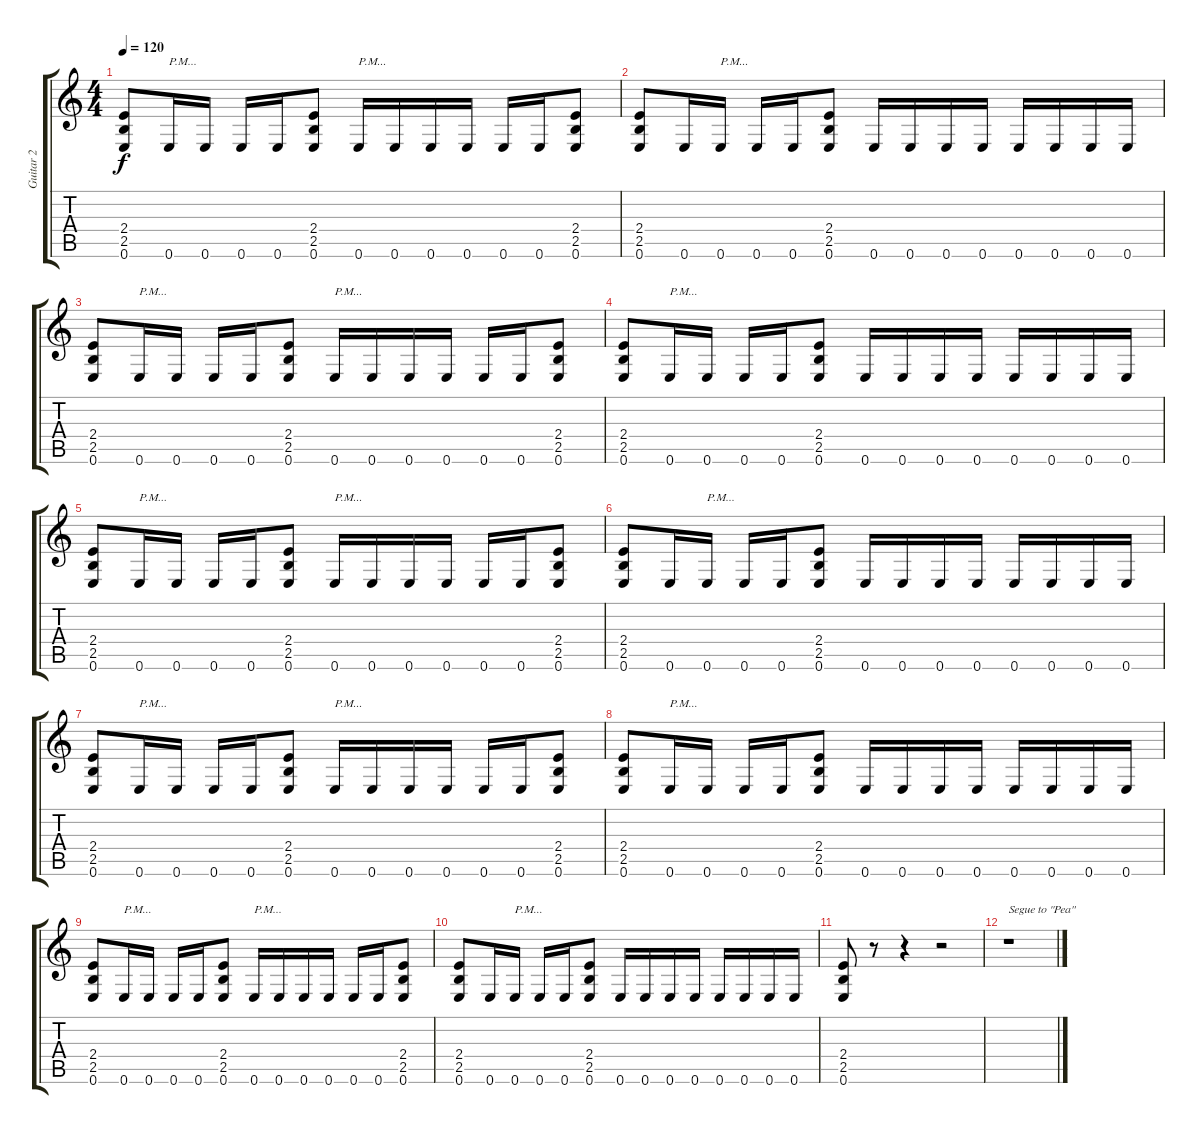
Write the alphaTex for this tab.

\track ("Guitar 2" "Guitar 2") {instrument distortionguitar}
\staff {score tabs}
\tuning (E4 B3 G3 D3 A2 E2) {hide}
\ts (4 4)
\tempo 120
\clef g2
\ks c
(2.4 2.5 0.6).8{dy f} 0.6.16{txt "P.M..."} 0.6.16 0.6.16 0.6.16 (2.4 2.5 0.6).8 0.6.16{txt "P.M..."} 0.6.16 0.6.16 0.6.16 0.6.16 0.6.16 (2.4 2.5 0.6).8 |
(2.4 2.5 0.6).8 0.6.16 0.6.16{txt "P.M..."} 0.6.16 0.6.16 (2.4 2.5 0.6).8 0.6.16 0.6.16 0.6.16 0.6.16 0.6.16 0.6.16 0.6.16 0.6.16 |
(2.4 2.5 0.6).8 0.6.16{txt "P.M..."} 0.6.16 0.6.16 0.6.16 (2.4 2.5 0.6).8 0.6.16{txt "P.M..."} 0.6.16 0.6.16 0.6.16 0.6.16 0.6.16 (2.4 2.5 0.6).8 |
(2.4 2.5 0.6).8 0.6.16{txt "P.M..."} 0.6.16 0.6.16 0.6.16 (2.4 2.5 0.6).8 0.6.16 0.6.16 0.6.16 0.6.16 0.6.16 0.6.16 0.6.16 0.6.16 |
(2.4 2.5 0.6).8 0.6.16{txt "P.M..."} 0.6.16 0.6.16 0.6.16 (2.4 2.5 0.6).8 0.6.16{txt "P.M..."} 0.6.16 0.6.16 0.6.16 0.6.16 0.6.16 (2.4 2.5 0.6).8 |
(2.4 2.5 0.6).8 0.6.16 0.6.16{txt "P.M..."} 0.6.16 0.6.16 (2.4 2.5 0.6).8 0.6.16 0.6.16 0.6.16 0.6.16 0.6.16 0.6.16 0.6.16 0.6.16 |
(2.4 2.5 0.6).8 0.6.16{txt "P.M..."} 0.6.16 0.6.16 0.6.16 (2.4 2.5 0.6).8 0.6.16{txt "P.M..."} 0.6.16 0.6.16 0.6.16 0.6.16 0.6.16 (2.4 2.5 0.6).8 |
(2.4 2.5 0.6).8 0.6.16{txt "P.M..."} 0.6.16 0.6.16 0.6.16 (2.4 2.5 0.6).8 0.6.16 0.6.16 0.6.16 0.6.16 0.6.16 0.6.16 0.6.16 0.6.16 |
(2.4 2.5 0.6).8 0.6.16{txt "P.M..."} 0.6.16 0.6.16 0.6.16 (2.4 2.5 0.6).8 0.6.16{txt "P.M..."} 0.6.16 0.6.16 0.6.16 0.6.16 0.6.16 (2.4 2.5 0.6).8 |
(2.4 2.5 0.6).8 0.6.16 0.6.16{txt "P.M..."} 0.6.16 0.6.16 (2.4 2.5 0.6).8 0.6.16 0.6.16 0.6.16 0.6.16 0.6.16 0.6.16 0.6.16 0.6.16 |
(2.4 2.5 0.6).8 r.8 r.4 r.2 |
r.1{txt "Segue to \"Pea\""}
